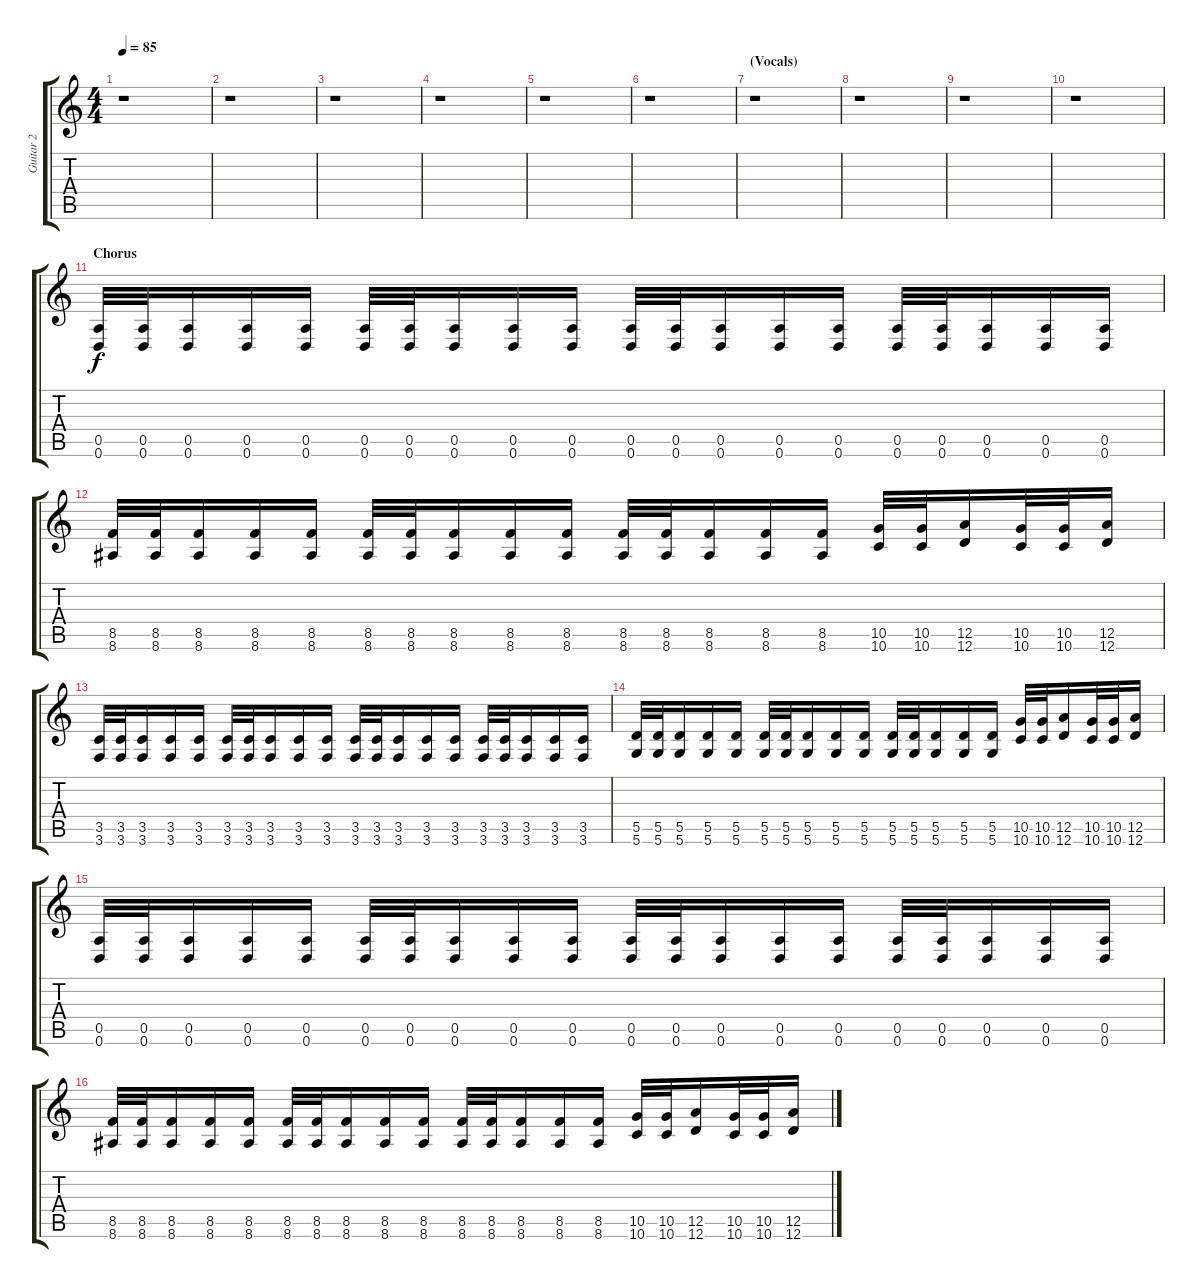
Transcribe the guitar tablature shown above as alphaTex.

\track ("Guitar 2" "Guitar 2") {instrument distortionguitar}
\staff {score tabs}
\tuning (E4 B3 G3 D3 A2 D2) {hide}
\ts (4 4)
\tempo 85
\clef g2
\ks c
r.1{dy f} |
r.1 |
r.1 |
r.1 |
r.1 |
r.1 |
\section ("" "(Vocals)")
r.1 |
r.1 |
r.1 |
r.1 |
\section ("" "Chorus")
(0.5 0.6).32 (0.5 0.6).32 (0.5 0.6).16 (0.5 0.6).16 (0.5 0.6).16 (0.5 0.6).32 (0.5 0.6).32 (0.5 0.6).16 (0.5 0.6).16 (0.5 0.6).16 (0.5 0.6).32 (0.5 0.6).32 (0.5 0.6).16 (0.5 0.6).16 (0.5 0.6).16 (0.5 0.6).32 (0.5 0.6).32 (0.5 0.6).16 (0.5 0.6).16 (0.5 0.6).16 |
(8.5 8.6).32 (8.5 8.6).32 (8.5 8.6).16 (8.5 8.6).16 (8.5 8.6).16 (8.5 8.6).32 (8.5 8.6).32 (8.5 8.6).16 (8.5 8.6).16 (8.5 8.6).16 (8.5 8.6).32 (8.5 8.6).32 (8.5 8.6).16 (8.5 8.6).16 (8.5 8.6).16 (10.5 10.6).32 (10.5 10.6).32 (12.5 12.6).16 (10.5 10.6).32 (10.5 10.6).32 (12.5 12.6).16 |
(3.5 3.6).32 (3.5 3.6).32 (3.5 3.6).16 (3.5 3.6).16 (3.5 3.6).16 (3.5 3.6).32 (3.5 3.6).32 (3.5 3.6).16 (3.5 3.6).16 (3.5 3.6).16 (3.5 3.6).32 (3.5 3.6).32 (3.5 3.6).16 (3.5 3.6).16 (3.5 3.6).16 (3.5 3.6).32 (3.5 3.6).32 (3.5 3.6).16 (3.5 3.6).16 (3.5 3.6).16 |
(5.5 5.6).32 (5.5 5.6).32 (5.5 5.6).16 (5.5 5.6).16 (5.5 5.6).16 (5.5 5.6).32 (5.5 5.6).32 (5.5 5.6).16 (5.5 5.6).16 (5.5 5.6).16 (5.5 5.6).32 (5.5 5.6).32 (5.5 5.6).16 (5.5 5.6).16 (5.5 5.6).16 (10.5 10.6).32 (10.5 10.6).32 (12.5 12.6).16 (10.5 10.6).32 (10.5 10.6).32 (12.5 12.6).16 |
(0.5 0.6).32 (0.5 0.6).32 (0.5 0.6).16 (0.5 0.6).16 (0.5 0.6).16 (0.5 0.6).32 (0.5 0.6).32 (0.5 0.6).16 (0.5 0.6).16 (0.5 0.6).16 (0.5 0.6).32 (0.5 0.6).32 (0.5 0.6).16 (0.5 0.6).16 (0.5 0.6).16 (0.5 0.6).32 (0.5 0.6).32 (0.5 0.6).16 (0.5 0.6).16 (0.5 0.6).16 |
(8.5 8.6).32 (8.5 8.6).32 (8.5 8.6).16 (8.5 8.6).16 (8.5 8.6).16 (8.5 8.6).32 (8.5 8.6).32 (8.5 8.6).16 (8.5 8.6).16 (8.5 8.6).16 (8.5 8.6).32 (8.5 8.6).32 (8.5 8.6).16 (8.5 8.6).16 (8.5 8.6).16 (10.5 10.6).32 (10.5 10.6).32 (12.5 12.6).16 (10.5 10.6).32 (10.5 10.6).32 (12.5 12.6).16
